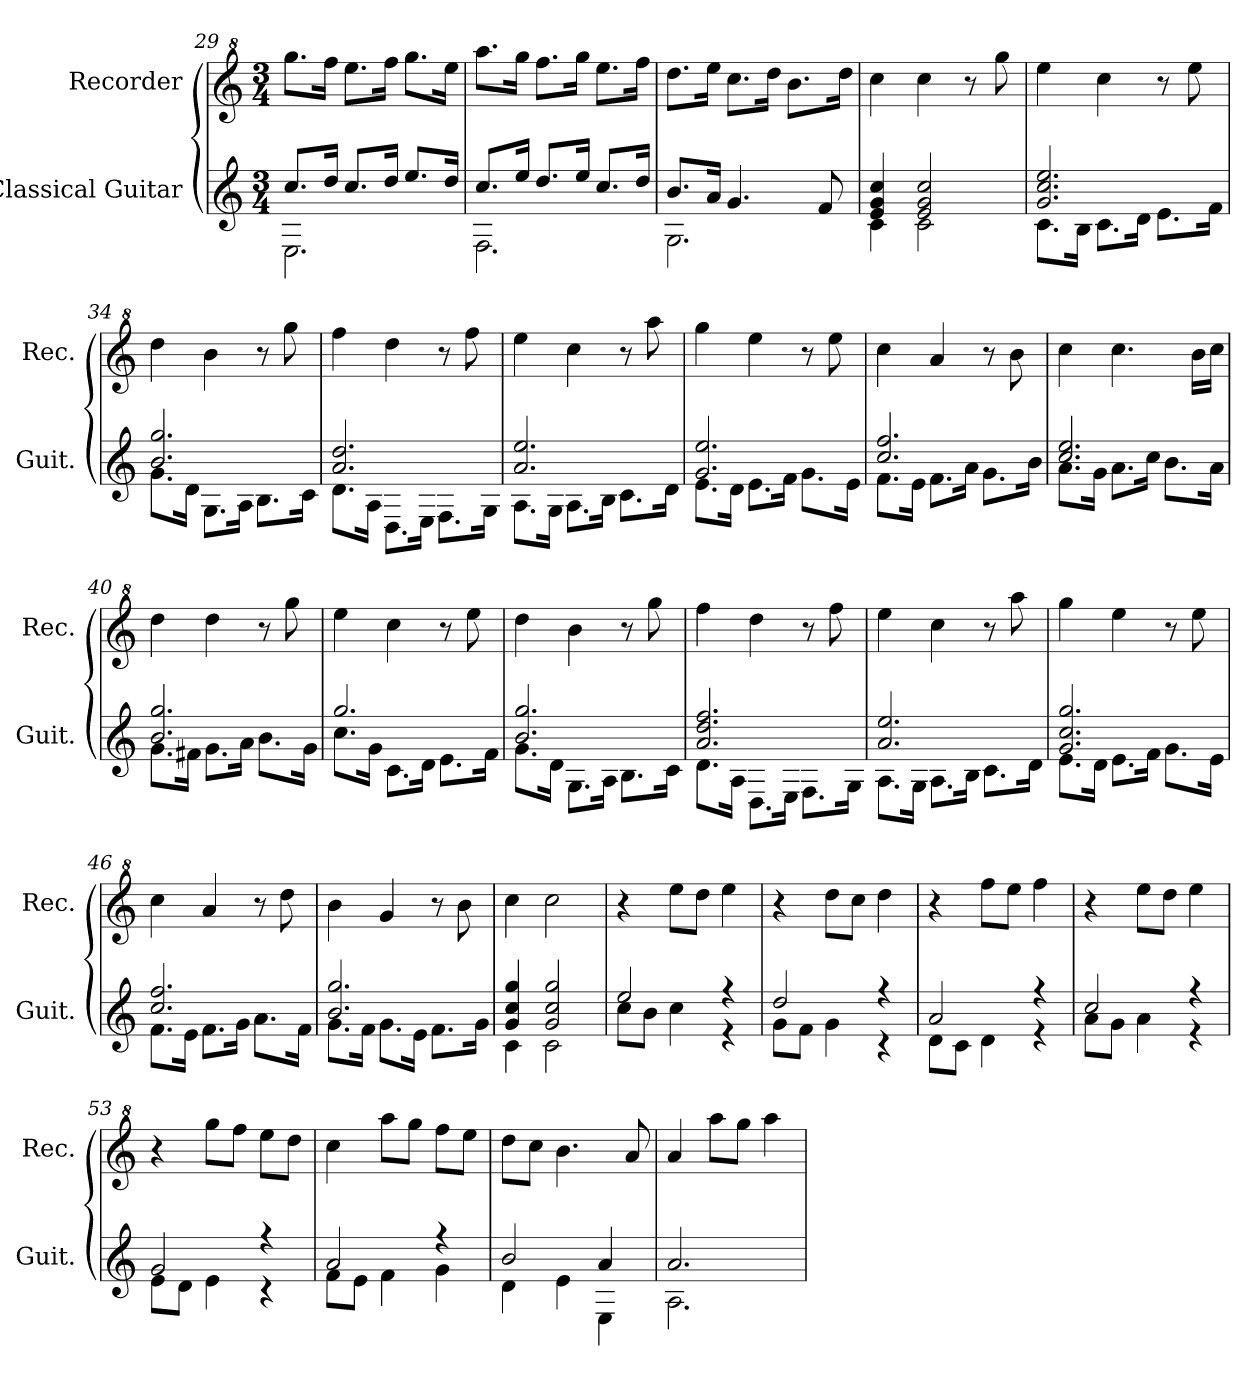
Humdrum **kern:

**kern	**kern
*part2	*part1
*staff2	*staff1
*I"Classical Guitar	*I"Recorder
*I'Guit.	*I'Rec.
*clefG2	*clefG^2
*k[]	*k[]
*M3/4	*M3/4
=29	=29
*^	*
8.cc/L	2.E\	8.ggg\L
16dd/Jk	.	16fff\Jk
8.cc/L	.	8.eee\L
16dd/Jk	.	16fff\Jk
8.ee/L	.	8.ggg\L
16dd/Jk	.	16eee\Jk
=30	=30	=30
8.cc/L	2.F\	8.aaa\L
16ee/Jk	.	16ggg\Jk
8.dd/L	.	8.fff\L
16ee/Jk	.	16ggg\Jk
8.cc/L	.	8.eee\L
16dd/Jk	.	16fff\Jk
!!LO:LB:g=z
=31	=31	=31
8.b/L	2.G\	8.ddd\L
16a/Jk	.	16eee\Jk
4.g/	.	8.ccc\L
.	.	16ddd\Jk
.	.	8.bb\L
8f/	.	.
.	.	16ddd\Jk
=32	=32	=32
4e/ 4g/ 4cc/	4c\	4ccc\
2e/ 2g/ 2cc/	2c\	4ccc\
.	.	8r
.	.	8ggg\
=33	=33	=33
2.g/ 2.cc/ 2.ee/	8.c\L	4eee\
.	16B\Jk	.
.	8.c\L	4ccc\
.	16d\Jk	.
.	8.e\L	8r
.	.	8eee\
.	16f\Jk	.
=34	=34	=34
2.b/ 2.gg/	8.g\L	4ddd\
.	16d\Jk	.
.	8.G\L	4bb\
.	16A\Jk	.
.	8.B\L	8r
.	.	8ggg\
.	16c\Jk	.
=35	=35	=35
2.a/ 2.dd/	8.d\L	4fff\
.	16A\Jk	.
.	8.D\L	4ddd\
.	16E\Jk	.
.	8.F\L	8r
.	.	8fff\
.	16G\Jk	.
=36	=36	=36
2.a/ 2.ee/	8.A\L	4eee\
.	16G\Jk	.
.	8.A\L	4ccc\
.	16B\Jk	.
.	8.c\L	8r
.	.	8aaa\
.	16d\Jk	.
!!LO:LB:g=z
=37	=37	=37
2.g/ 2.ee/	8.e\L	4ggg\
.	16d\Jk	.
.	8.e\L	4eee\
.	16f\Jk	.
.	8.g\L	8r
.	.	8eee\
.	16e\Jk	.
=38	=38	=38
2.cc/ 2.ff/	8.f\L	4ccc\
.	16e\Jk	.
.	8.f\L	4aa/
.	16a\Jk	.
.	8.g\L	8r
.	.	8bb\
.	16b\Jk	.
=39	=39	=39
2.cc/ 2.ee/	8.a\L	4ccc\
.	16g\Jk	.
.	8.a\L	4.ccc\
.	16cc\Jk	.
.	8.b\L	.
.	.	16bb\LL
.	16a\Jk	16ccc\JJ
=40	=40	=40
2.b/ 2.gg/	8.g\L	4ddd\
.	16f#X\Jk	.
.	8.g\L	4ddd\
.	16a\Jk	.
.	8.b\L	8r
.	.	8ggg\
.	16g\Jk	.
=41	=41	=41
2.gg/	8.cc\L	4eee\
.	16g\Jk	.
.	8.c\L	4ccc\
.	16d\Jk	.
.	8.e\L	8r
.	.	8eee\
.	16f\Jk	.
=42	=42	=42
2.b/ 2.gg/	8.g\L	4ddd\
.	16d\Jk	.
.	8.G\L	4bb\
.	16A\Jk	.
.	8.B\L	8r
.	.	8ggg\
.	16c\Jk	.
!!LO:LB:g=z
=43	=43	=43
2.a/ 2.dd/ 2.ff/	8.d\L	4fff\
.	16A\Jk	.
.	8.D\L	4ddd\
.	16E\Jk	.
.	8.F\L	8r
.	.	8fff\
.	16G\Jk	.
=44	=44	=44
2.a/ 2.ee/	8.A\L	4eee\
.	16G\Jk	.
.	8.A\L	4ccc\
.	16B\Jk	.
.	8.c\L	8r
.	.	8aaa\
.	16d\Jk	.
=45	=45	=45
2.g/ 2.cc/ 2.gg/	8.e\L	4ggg\
.	16d\Jk	.
.	8.e\L	4eee\
.	16f\Jk	.
.	8.g\L	8r
.	.	8eee\
.	16e\Jk	.
=46	=46	=46
2.cc/ 2.ff/	8.f\L	4ccc\
.	16e\Jk	.
.	8.f\L	4aa/
.	16g\Jk	.
.	8.a\L	8r
.	.	8ddd\
.	16f\Jk	.
=47	=47	=47
2.b/ 2.gg/	8.g\L	4bb\
.	16f\Jk	.
.	8.g\L	4gg/
.	16e\Jk	.
.	8.f\L	8r
.	.	8bb\
.	16g\Jk	.
=48	=48	=48
4g/ 4cc/ 4gg/	4c\	4ccc\
2g/ 2cc/ 2gg/	2c\	2ccc\
=49	=49	=49
2ee/	8cc\L	4r
.	8b\J	.
.	4cc\	8eee\L
.	.	8ddd\J
4r	4r	4eee\
!!LO:LB:g=z
=50	=50	=50
2dd/	8g\L	4r
.	8f\J	.
.	4g\	8ddd\L
.	.	8ccc\J
4r	4r	4ddd\
=51	=51	=51
2a/	8d\L	4r
.	8c\J	.
.	4d\	8fff\L
.	.	8eee\J
4r	4r	4fff\
=52	=52	=52
2cc/	8a\L	4r
.	8g\J	.
.	4a\	8eee\L
.	.	8ddd\J
4r	4r	4eee\
=53	=53	=53
2g/	8e\L	4r
.	8d\J	.
.	4e\	8ggg\L
.	.	8fff\J
4r	4r	8eee\L
.	.	8ddd\J
=54	=54	=54
2a/	8f\L	4ccc\
.	8e\J	.
.	4f\	8aaa\L
.	.	8ggg\J
4r	4g\	8fff\L
.	.	8eee\J
=55	=55	=55
2b/	4d\	8ddd\L
.	.	8ccc\J
.	4e\	4.bb\
4a/	4E\	.
.	.	8aa/
=56	=56	=56
2.a/	2.A\	4aa/
.	.	8aaa\L
.	.	8ggg\J
.	.	4aaa\
*v	*v	*
=	=
*-	*-
